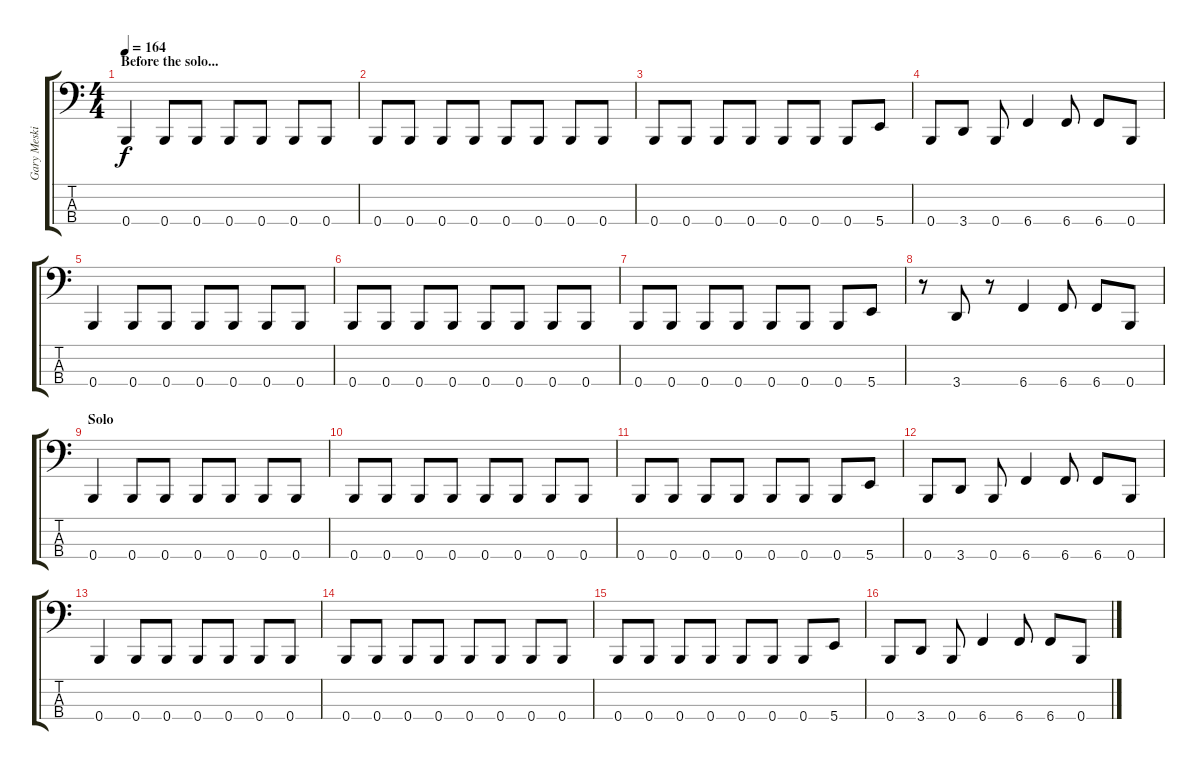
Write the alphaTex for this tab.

\track ("Gary Meskil (bass and vocals)" "Gary Meski") {instrument electricbasspick}
\staff {score tabs}
\tuning (D2 A1 E1 B0) {hide}
\ts (4 4)
\section ("" "Before the solo...")
\tempo 164
\clef f4
\ks c
0.4.4{dy f} 0.4.8 0.4.8 0.4.8 0.4.8 0.4.8 0.4.8 |
0.4.8 0.4.8 0.4.8 0.4.8 0.4.8 0.4.8 0.4.8 0.4.8 |
0.4.8 0.4.8 0.4.8 0.4.8 0.4.8 0.4.8 0.4.8 5.4.8 |
0.4.8 3.4.8 0.4.8 6.4.4 6.4.8 6.4.8 0.4.8 |
0.4.4 0.4.8 0.4.8 0.4.8 0.4.8 0.4.8 0.4.8 |
0.4.8 0.4.8 0.4.8 0.4.8 0.4.8 0.4.8 0.4.8 0.4.8 |
0.4.8 0.4.8 0.4.8 0.4.8 0.4.8 0.4.8 0.4.8 5.4.8 |
r.8 3.4.8 r.8 6.4.4 6.4.8 6.4.8 0.4.8 |
\section ("" "Solo")
0.4.4 0.4.8 0.4.8 0.4.8 0.4.8 0.4.8 0.4.8 |
0.4.8 0.4.8 0.4.8 0.4.8 0.4.8 0.4.8 0.4.8 0.4.8 |
0.4.8 0.4.8 0.4.8 0.4.8 0.4.8 0.4.8 0.4.8 5.4.8 |
0.4.8 3.4.8 0.4.8 6.4.4 6.4.8 6.4.8 0.4.8 |
0.4.4 0.4.8 0.4.8 0.4.8 0.4.8 0.4.8 0.4.8 |
0.4.8 0.4.8 0.4.8 0.4.8 0.4.8 0.4.8 0.4.8 0.4.8 |
0.4.8 0.4.8 0.4.8 0.4.8 0.4.8 0.4.8 0.4.8 5.4.8 |
0.4.8 3.4.8 0.4.8 6.4.4 6.4.8 6.4.8 0.4.8
